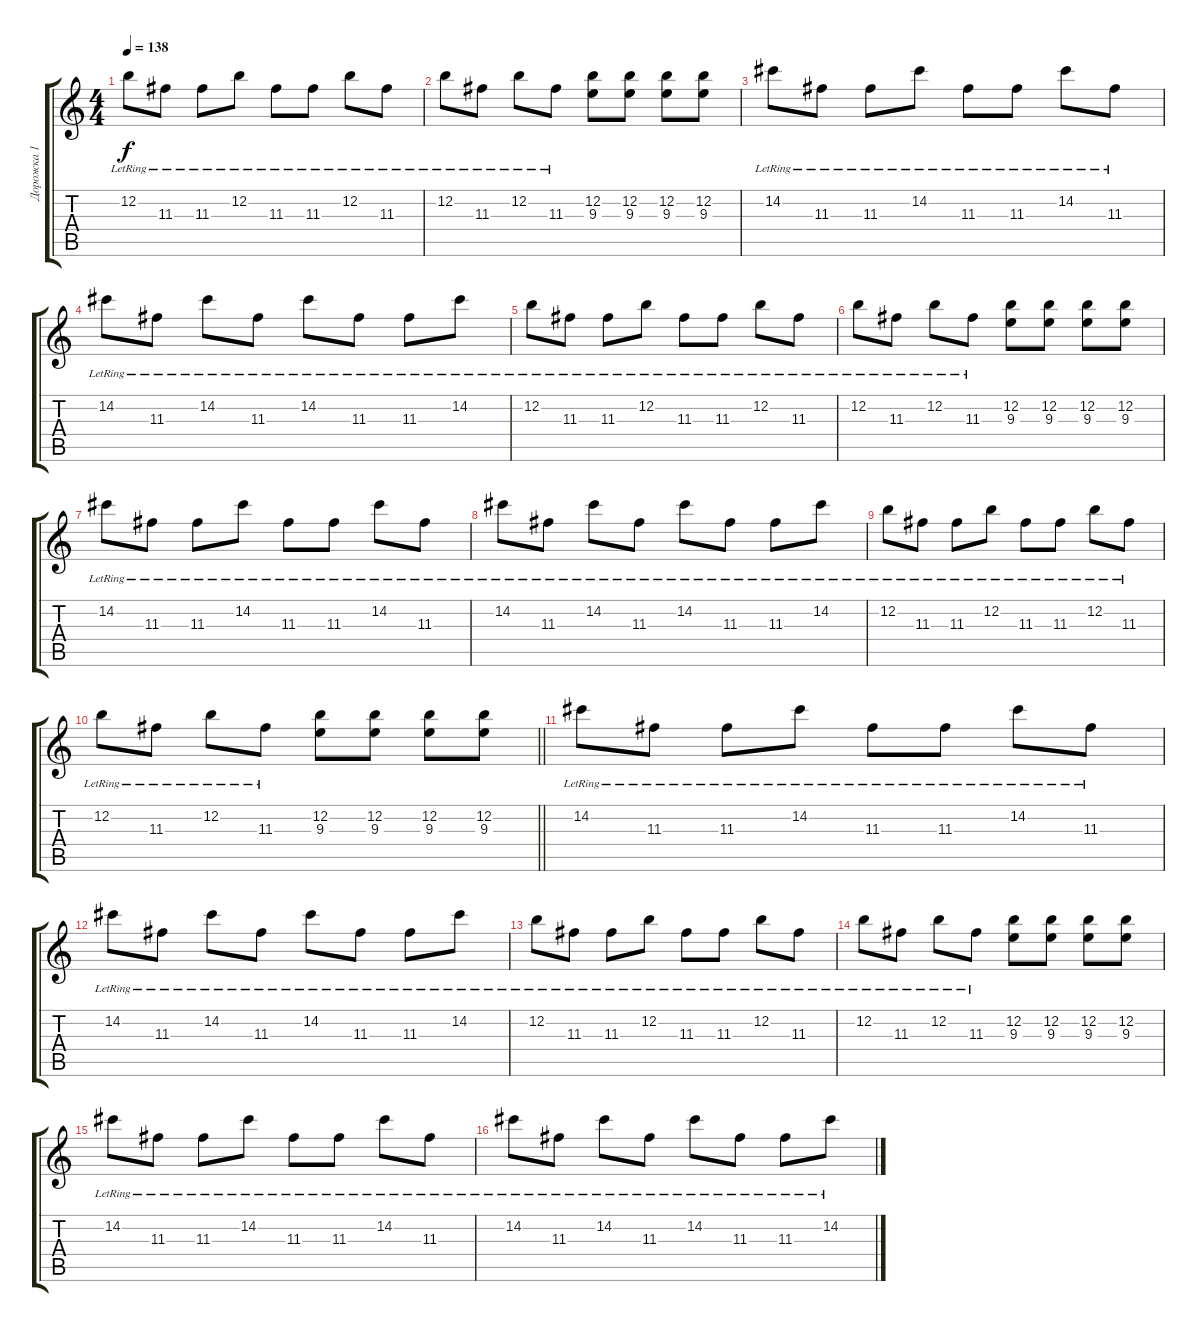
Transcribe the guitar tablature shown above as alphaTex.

\track ("Дорожка 1" "Дорожка 1") {instrument distortionguitar}
\staff {score tabs}
\tuning (E4 B3 G3 D3 A2 E2) {hide}
\ts (4 4)
\tempo 138
\clef g2
\ks c
12.2{lr}.8{dy f} 11.3{lr}.8 11.3{lr}.8 12.2{lr}.8 11.3{lr}.8 11.3{lr}.8 12.2{lr}.8 11.3{lr}.8 |
12.2{lr}.8 11.3{lr}.8 12.2{lr}.8 11.3{lr}.8 (12.2 9.3).8 (12.2 9.3).8 (12.2 9.3).8 (12.2 9.3).8 |
14.2{lr}.8 11.3{lr}.8 11.3{lr}.8 14.2{lr}.8 11.3{lr}.8 11.3{lr}.8 14.2{lr}.8 11.3{lr}.8 |
14.2{lr}.8 11.3{lr}.8 14.2{lr}.8 11.3{lr}.8 14.2{lr}.8 11.3{lr}.8 11.3{lr}.8 14.2{lr}.8 |
12.2{lr}.8 11.3{lr}.8 11.3{lr}.8 12.2{lr}.8 11.3{lr}.8 11.3{lr}.8 12.2{lr}.8 11.3{lr}.8 |
12.2{lr}.8 11.3{lr}.8 12.2{lr}.8 11.3{lr}.8 (12.2 9.3).8 (12.2 9.3).8 (12.2 9.3).8 (12.2 9.3).8 |
14.2{lr}.8 11.3{lr}.8 11.3{lr}.8 14.2{lr}.8 11.3{lr}.8 11.3{lr}.8 14.2{lr}.8 11.3{lr}.8 |
14.2{lr}.8 11.3{lr}.8 14.2{lr}.8 11.3{lr}.8 14.2{lr}.8 11.3{lr}.8 11.3{lr}.8 14.2{lr}.8 |
12.2{lr}.8 11.3{lr}.8 11.3{lr}.8 12.2{lr}.8 11.3{lr}.8 11.3{lr}.8 12.2{lr}.8 11.3{lr}.8 |
\barLineRight lightlight
12.2{lr}.8 11.3{lr}.8 12.2{lr}.8 11.3{lr}.8 (12.2 9.3).8 (12.2 9.3).8 (12.2 9.3).8 (12.2 9.3).8 |
14.2{lr}.8 11.3{lr}.8 11.3{lr}.8 14.2{lr}.8 11.3{lr}.8 11.3{lr}.8 14.2{lr}.8 11.3{lr}.8 |
14.2{lr}.8 11.3{lr}.8 14.2{lr}.8 11.3{lr}.8 14.2{lr}.8 11.3{lr}.8 11.3{lr}.8 14.2{lr}.8 |
12.2{lr}.8 11.3{lr}.8 11.3{lr}.8 12.2{lr}.8 11.3{lr}.8 11.3{lr}.8 12.2{lr}.8 11.3{lr}.8 |
12.2{lr}.8 11.3{lr}.8 12.2{lr}.8 11.3{lr}.8 (12.2 9.3).8 (12.2 9.3).8 (12.2 9.3).8 (12.2 9.3).8 |
14.2{lr}.8 11.3{lr}.8 11.3{lr}.8 14.2{lr}.8 11.3{lr}.8 11.3{lr}.8 14.2{lr}.8 11.3{lr}.8 |
14.2{lr}.8 11.3{lr}.8 14.2{lr}.8 11.3{lr}.8 14.2{lr}.8 11.3{lr}.8 11.3{lr}.8 14.2{lr}.8
